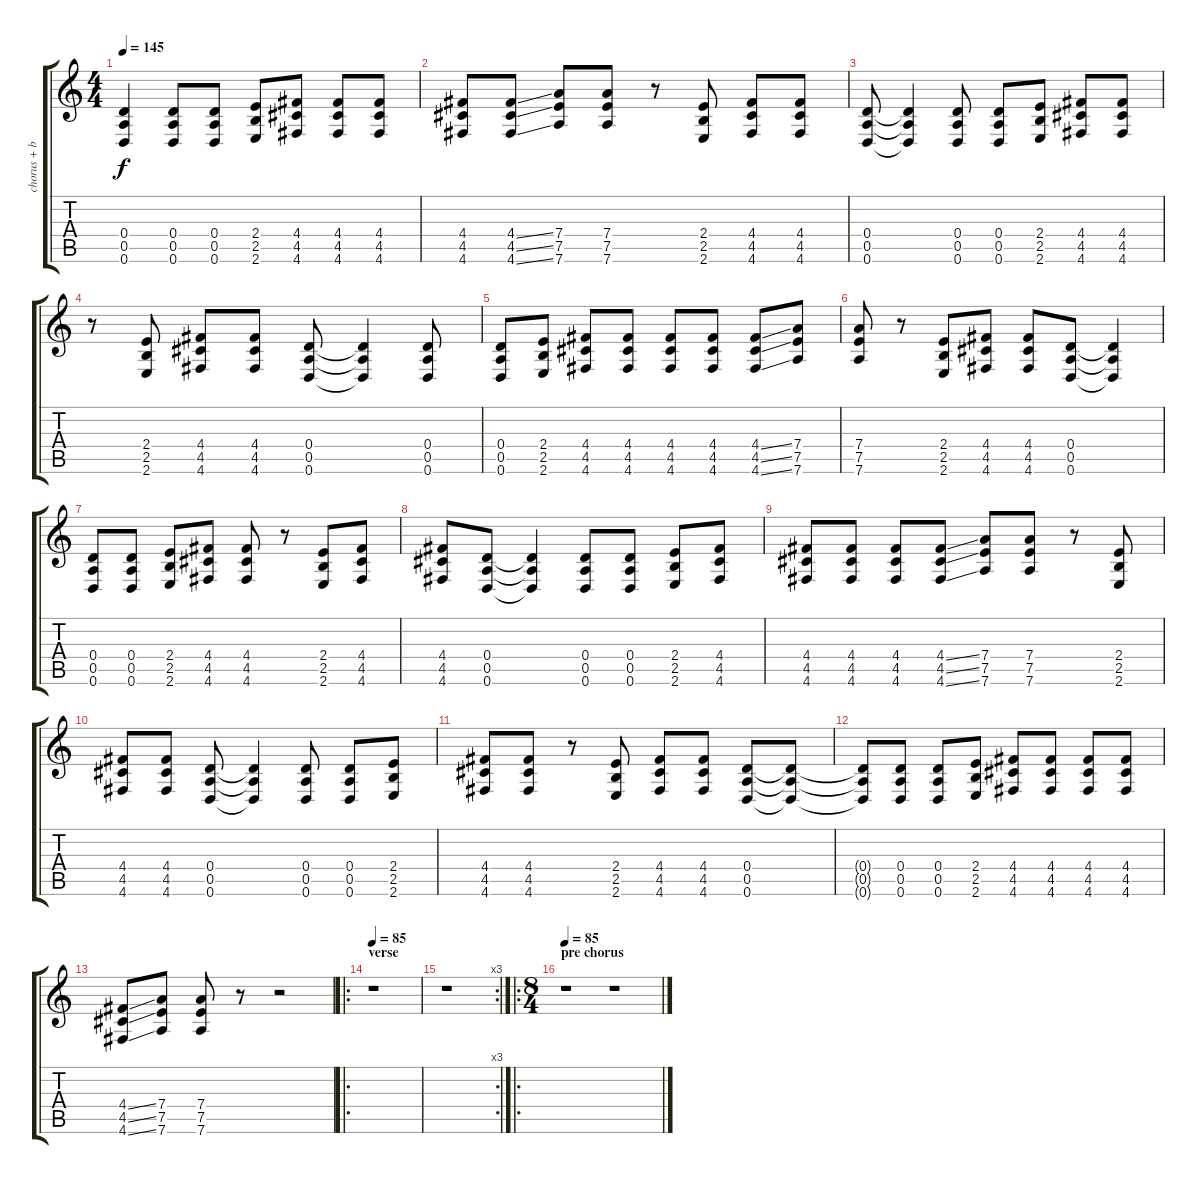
\track ("chorus + bridge part" "chorus + b") {instrument overdrivenguitar}
\staff {score tabs}
\tuning (E4 B3 G3 D3 A2 D2) {hide}
\ts (4 4)
\tempo 145
\clef g2
\ks c
(0.4{t} 0.5{t} 0.6{t}).4{dy f} (0.4 0.5 0.6).8 (0.4 0.5 0.6).8 (2.4 2.5 2.6).8 (4.4 4.5 4.6).8 (4.4 4.5 4.6).8 (4.4 4.5 4.6).8 |
(4.4 4.5 4.6).8 (4.4{ss} 4.5{ss} 4.6{ss}).8 (7.4 7.5 7.6).8 (7.4 7.5 7.6).8 r.8 (2.4 2.5 2.6).8 (4.4 4.5 4.6).8 (4.4 4.5 4.6).8 |
(0.4 0.5 0.6).8 (0.4{t} 0.5{t} 0.6{t}).4 (0.4 0.5 0.6).8 (0.4 0.5 0.6).8 (2.4 2.5 2.6).8 (4.4 4.5 4.6).8 (4.4 4.5 4.6).8 |
r.8 (2.4 2.5 2.6).8 (4.4 4.5 4.6).8 (4.4 4.5 4.6).8 (0.4 0.5 0.6).8 (0.4{t} 0.5{t} 0.6{t}).4 (0.4 0.5 0.6).8 |
(0.4 0.5 0.6).8 (2.4 2.5 2.6).8 (4.4 4.5 4.6).8 (4.4 4.5 4.6).8 (4.4 4.5 4.6).8 (4.4 4.5 4.6).8 (4.4{ss} 4.5{ss} 4.6{ss}).8 (7.4 7.5 7.6).8 |
(7.4 7.5 7.6).8 r.8 (2.4 2.5 2.6).8 (4.4 4.5 4.6).8 (4.4 4.5 4.6).8 (0.4 0.5 0.6).8 (0.4{t} 0.5{t} 0.6{t}).4 |
(0.4 0.5 0.6).8 (0.4 0.5 0.6).8 (2.4 2.5 2.6).8 (4.4 4.5 4.6).8 (4.4 4.5 4.6).8 r.8 (2.4 2.5 2.6).8 (4.4 4.5 4.6).8 |
(4.4 4.5 4.6).8 (0.4 0.5 0.6).8 (0.4{t} 0.5{t} 0.6{t}).4 (0.4 0.5 0.6).8 (0.4 0.5 0.6).8 (2.4 2.5 2.6).8 (4.4 4.5 4.6).8 |
(4.4 4.5 4.6).8 (4.4 4.5 4.6).8 (4.4 4.5 4.6).8 (4.4{ss} 4.5{ss} 4.6{ss}).8 (7.4 7.5 7.6).8 (7.4 7.5 7.6).8 r.8 (2.4 2.5 2.6).8 |
(4.4 4.5 4.6).8 (4.4 4.5 4.6).8 (0.4 0.5 0.6).8 (0.4{t} 0.5{t} 0.6{t}).4 (0.4 0.5 0.6).8 (0.4 0.5 0.6).8 (2.4 2.5 2.6).8 |
(4.4 4.5 4.6).8 (4.4 4.5 4.6).8 r.8 (2.4 2.5 2.6).8 (4.4 4.5 4.6).8 (4.4 4.5 4.6).8 (0.4 0.5 0.6).8 (0.4{t} 0.5{t} 0.6{t}).8 |
(0.4{t} 0.5{t} 0.6{t}).8 (0.4 0.5 0.6).8 (0.4 0.5 0.6).8 (2.4 2.5 2.6).8 (4.4 4.5 4.6).8 (4.4 4.5 4.6).8 (4.4 4.5 4.6).8 (4.4 4.5 4.6).8 |
(4.4{ss} 4.5{ss} 4.6{ss}).8 (7.4 7.5 7.6).8 (7.4 7.5 7.6).8 r.8 r.2 |
\ro
\section ("" "verse")
\tempo 85
r.1 |
\rc 3
r.1 |
\ro
\ts (8 4)
\section ("" "pre chorus")
\tempo 85
r.1 r.1
